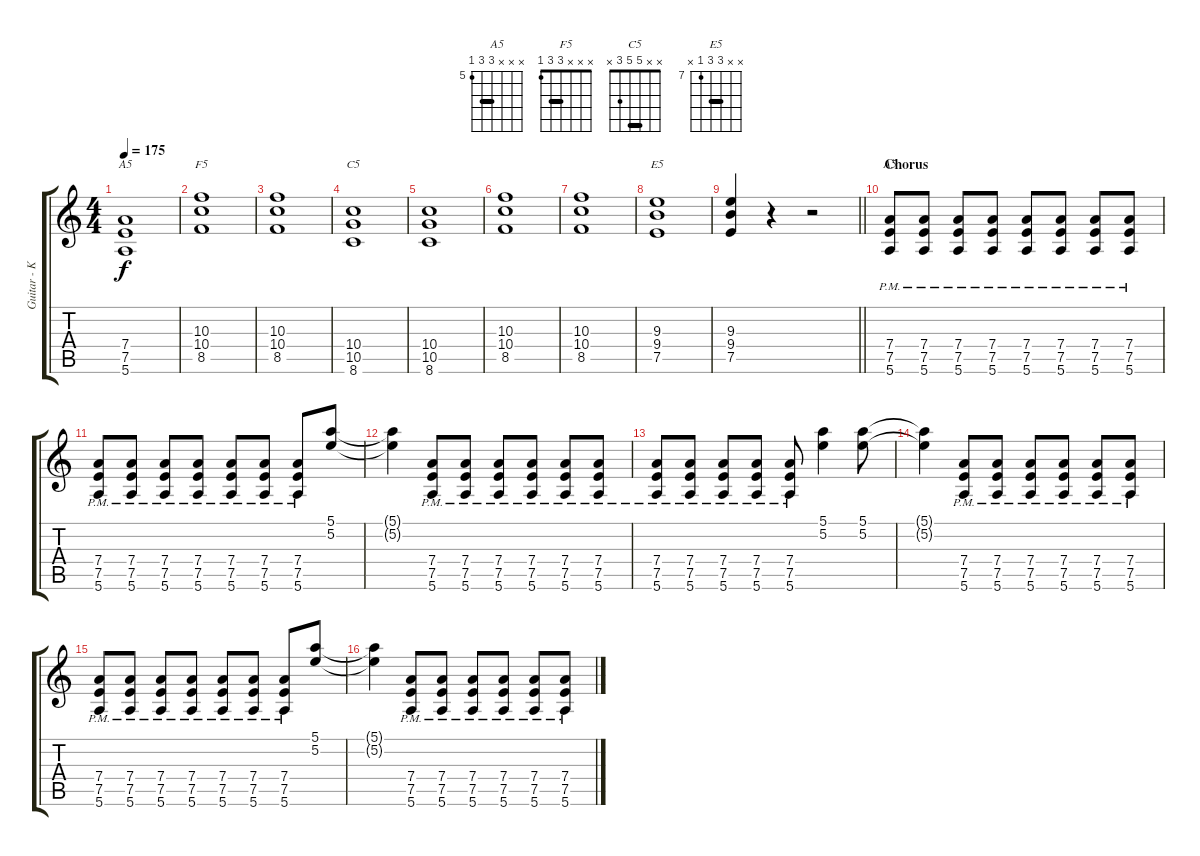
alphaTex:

\track ("Guitar - K.K. Downing" "Guitar - K") {instrument distortionguitar}
\staff {score tabs}
\tuning (E4 B3 G3 D3 A2 E2) {hide}
\chord ("A5" x x 2 2 0 x) {barre 2}
\chord ("F5" x x x 3 3 1) {barre 3}
\chord ("C5" x x 5 5 3 x) {barre 5}
\chord ("E5" x x 9 9 7 x) {firstfret 7 barre 9}
\chord ("A5" x x x 7 7 5) {firstfret 5 barre 7}
\ts (4 4)
\tempo 175
\clef g2
\ks c
(7.4 7.5 5.6).1{ch "A5" dy f} |
(10.3 10.4 8.5).1{ch "F5"} |
(10.3 10.4 8.5).1 |
(10.4 10.5 8.6).1{ch "C5"} |
(10.4 10.5 8.6).1 |
(10.3 10.4 8.5).1 |
(10.3 10.4 8.5).1 |
(9.3 9.4 7.5).1{ch "E5"} |
\barLineRight lightlight
(9.3 9.4 7.5).4 r.4 r.2 |
\section ("" "Chorus")
(7.4{pm} 7.5{pm} 5.6{pm}).8{ch "A5"} (7.4{pm} 7.5{pm} 5.6{pm}).8 (7.4{pm} 7.5{pm} 5.6{pm}).8 (7.4{pm} 7.5{pm} 5.6{pm}).8 (7.4{pm} 7.5{pm} 5.6{pm}).8 (7.4{pm} 7.5{pm} 5.6{pm}).8 (7.4{pm} 7.5{pm} 5.6{pm}).8 (7.4{pm} 7.5{pm} 5.6{pm}).8 |
(7.4{pm} 7.5{pm} 5.6{pm}).8 (7.4{pm} 7.5{pm} 5.6{pm}).8 (7.4{pm} 7.5{pm} 5.6{pm}).8 (7.4{pm} 7.5{pm} 5.6{pm}).8 (7.4{pm} 7.5{pm} 5.6{pm}).8 (7.4{pm} 7.5{pm} 5.6{pm}).8 (7.4{pm} 7.5{pm} 5.6{pm}).8 (5.1 5.2).8 |
(5.1{t} 5.2{t}).4 (7.4{pm} 7.5{pm} 5.6{pm}).8 (7.4{pm} 7.5{pm} 5.6{pm}).8 (7.4{pm} 7.5{pm} 5.6{pm}).8 (7.4{pm} 7.5{pm} 5.6{pm}).8 (7.4{pm} 7.5{pm} 5.6{pm}).8 (7.4{pm} 7.5{pm} 5.6{pm}).8 |
(7.4{pm} 7.5{pm} 5.6{pm}).8 (7.4{pm} 7.5{pm} 5.6{pm}).8 (7.4{pm} 7.5{pm} 5.6{pm}).8 (7.4{pm} 7.5{pm} 5.6{pm}).8 (7.4{pm} 7.5{pm} 5.6{pm}).8 (5.1 5.2).4 (5.1 5.2).8 |
(5.1{t} 5.2{t}).4 (7.4{pm} 7.5{pm} 5.6{pm}).8 (7.4{pm} 7.5{pm} 5.6{pm}).8 (7.4{pm} 7.5{pm} 5.6{pm}).8 (7.4{pm} 7.5{pm} 5.6{pm}).8 (7.4{pm} 7.5{pm} 5.6{pm}).8 (7.4{pm} 7.5{pm} 5.6{pm}).8 |
(7.4{pm} 7.5{pm} 5.6{pm}).8 (7.4{pm} 7.5{pm} 5.6{pm}).8 (7.4{pm} 7.5{pm} 5.6{pm}).8 (7.4{pm} 7.5{pm} 5.6{pm}).8 (7.4{pm} 7.5{pm} 5.6{pm}).8 (7.4{pm} 7.5{pm} 5.6{pm}).8 (7.4{pm} 7.5{pm} 5.6{pm}).8 (5.1 5.2).8 |
(5.1{t} 5.2{t}).4 (7.4{pm} 7.5{pm} 5.6{pm}).8 (7.4{pm} 7.5{pm} 5.6{pm}).8 (7.4{pm} 7.5{pm} 5.6{pm}).8 (7.4{pm} 7.5{pm} 5.6{pm}).8 (7.4{pm} 7.5{pm} 5.6{pm}).8 (7.4{pm} 7.5{pm} 5.6{pm}).8
